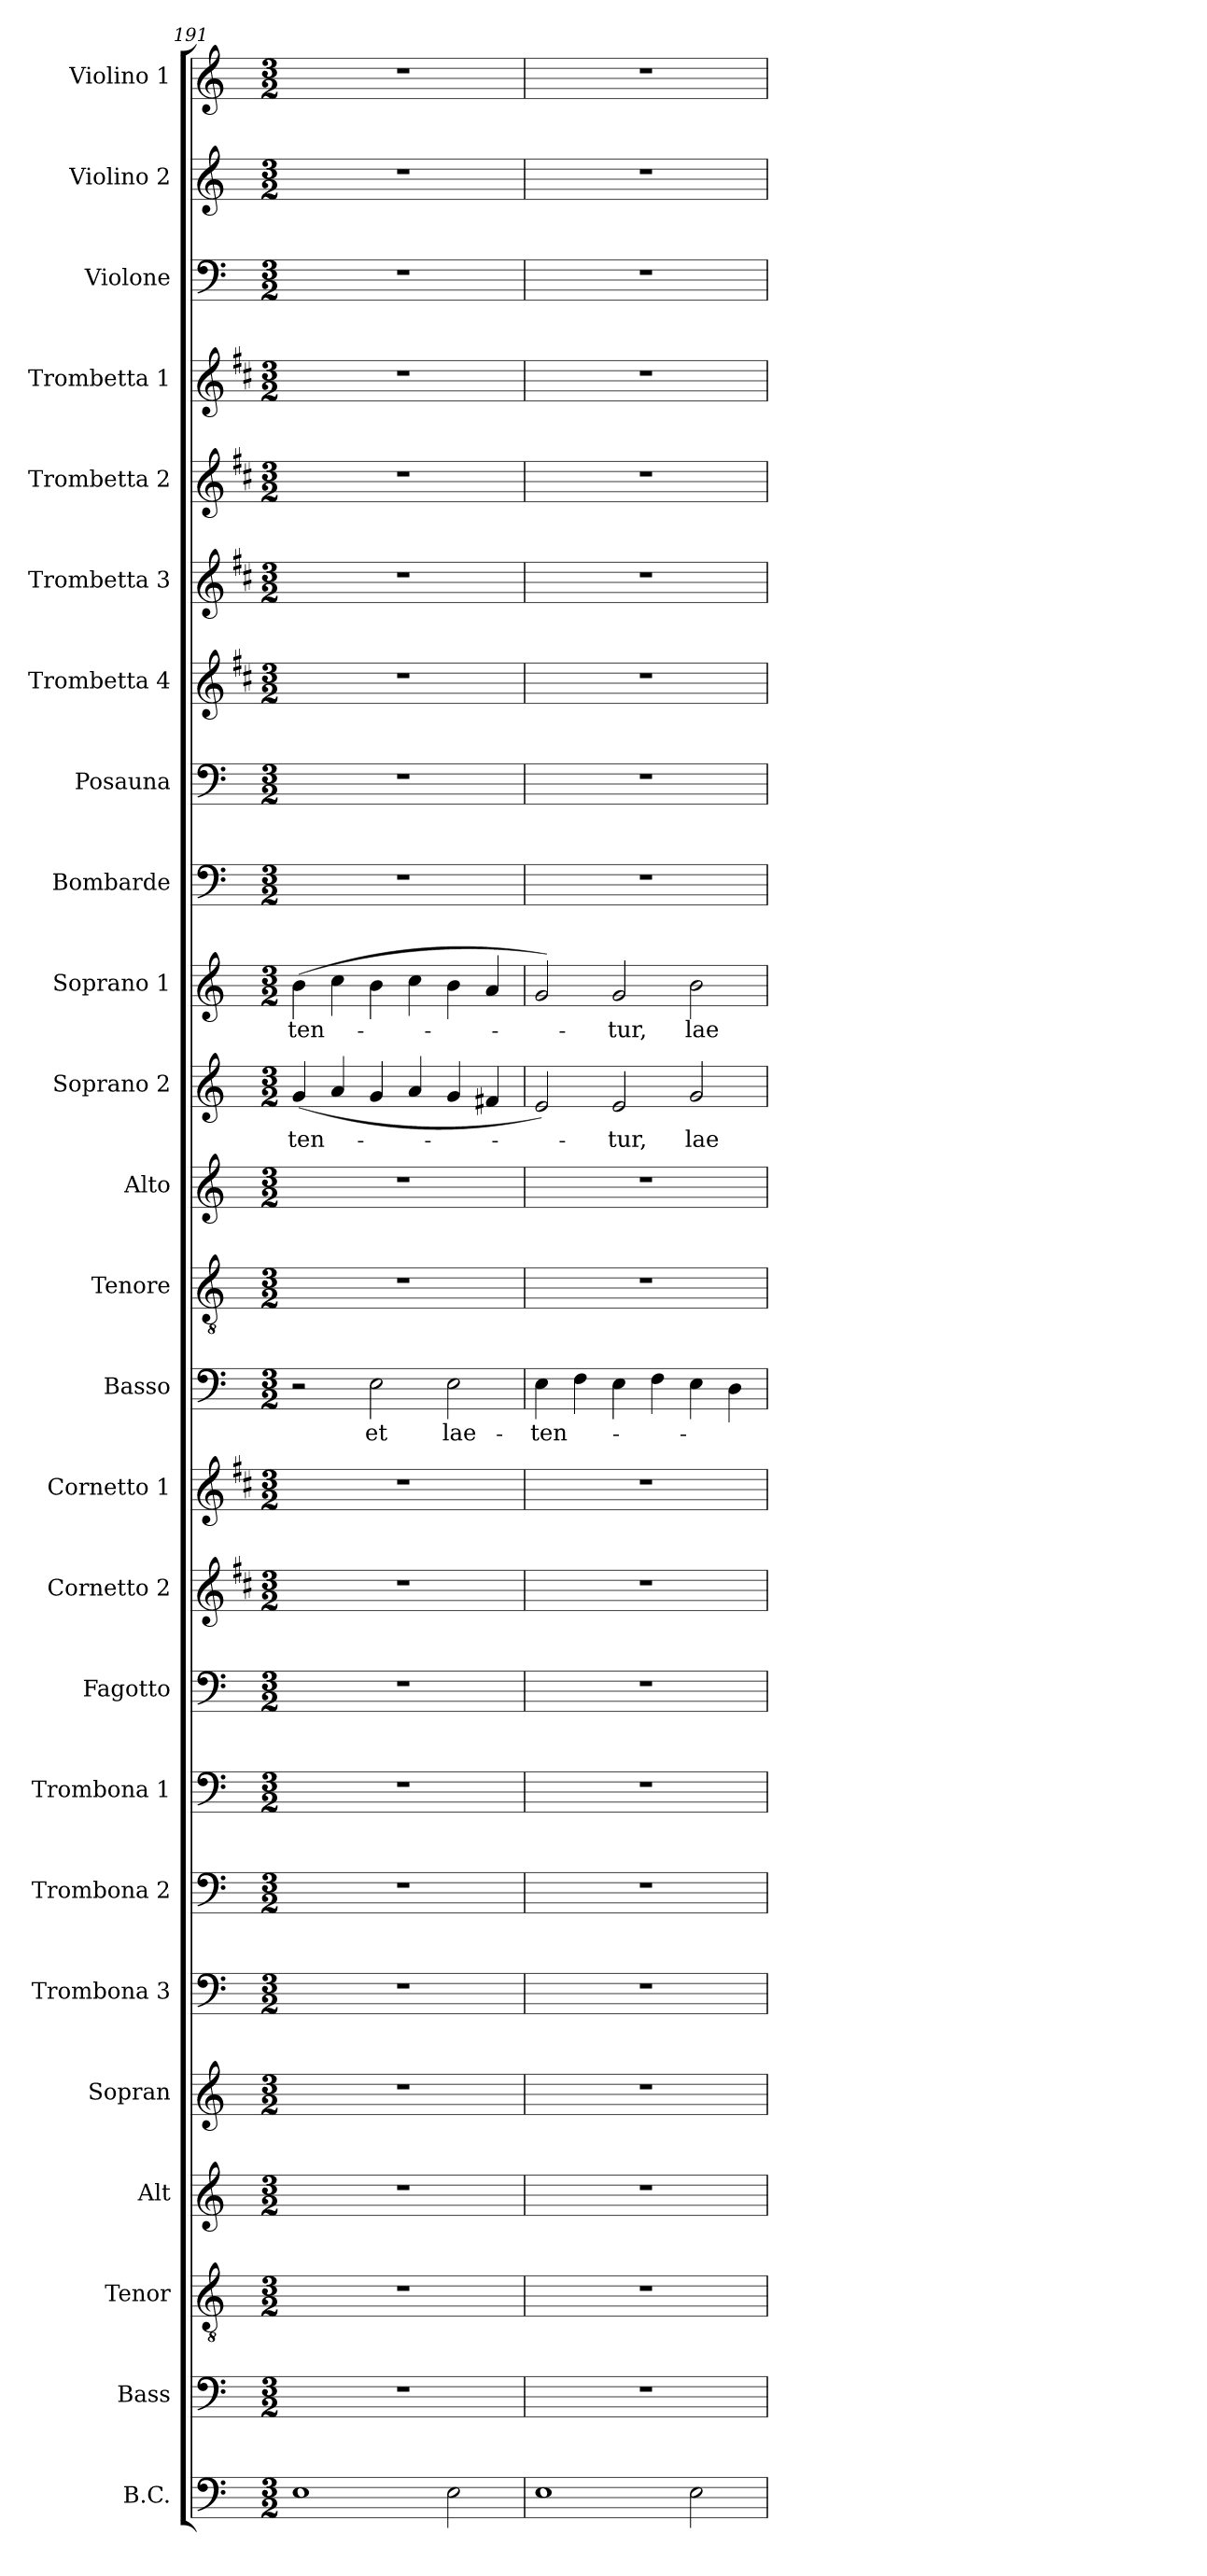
**kern	**kern	**kern	**kern	**kern	**kern	**kern	**kern	**kern	**kern	**kern	**kern	**text	**kern	**kern	**kern	**text	**kern	**text	**kern	**kern	**kern	**kern	**kern	**kern	**kern	**kern	**kern
*part25	*part24	*part23	*part22	*part21	*part20	*part19	*part18	*part17	*part16	*part15	*part14	*part14	*part13	*part12	*part11	*part11	*part10	*part10	*part9	*part8	*part7	*part6	*part5	*part4	*part3	*part2	*part1
*staff25	*staff24	*staff23	*staff22	*staff21	*staff20	*staff19	*staff18	*staff17	*staff16	*staff15	*staff14	*staff14	*staff13	*staff12	*staff11	*staff11	*staff10	*staff10	*staff9	*staff8	*staff7	*staff6	*staff5	*staff4	*staff3	*staff2	*staff1
*I"B.C.	*I"Bass	*I"Tenor	*I"Alt	*I"Sopran	*I"Trombona 3	*I"Trombona 2	*I"Trombona 1	*I"Fagotto	*I"Cornetto 2	*I"Cornetto 1	*I"Basso	*	*I"Tenore	*I"Alto	*I"Soprano 2	*	*I"Soprano 1	*	*I"Bombarde	*I"Posauna	*I"Trombetta 4	*I"Trombetta 3	*I"Trombetta 2	*I"Trombetta 1	*I"Violone	*I"Violino 2	*I"Violino 1
*I'B.C.	*I'B.	*I'T.	*I'A.	*I'S.	*I'Tbn. 2	*I'Tbn. 2	*I'Tbn. 1	*I'Fag.	*I'Cor. 2	*I'Cor. 1	*I'B.	*	*I'T.	*I'A.	*I'S.	*	*I'S.	*	*	*	*	*	*	*	*	*I'Vl. 2	*I'Vl. 1
*clefF4	*clefF4	*clefGv2	*clefG2	*clefG2	*clefF4	*clefF4	*clefF4	*clefF4	*clefG2	*clefG2	*clefF4	*	*clefGv2	*clefG2	*clefG2	*	*clefG2	*	*clefF4	*clefF4	*clefG2	*clefG2	*clefG2	*clefG2	*clefF4	*clefG2	*clefG2
*	*	*ITrd7c12	*	*	*	*	*	*	*ITrd1c2	*ITrd1c2	*	*	*ITrd7c12	*	*	*	*	*	*	*	*ITrd1c2	*ITrd1c2	*ITrd1c2	*ITrd1c2	*	*	*
*k[]	*k[]	*k[]	*k[]	*k[]	*k[]	*k[]	*k[]	*k[]	*k[]	*k[]	*k[]	*	*k[]	*k[]	*k[]	*	*k[]	*	*k[]	*k[]	*k[]	*k[]	*k[]	*k[]	*k[]	*k[]	*k[]
*C:	*C:	*C:	*C:	*C:	*C:	*C:	*C:	*C:	*C:	*C:	*C:	*	*C:	*C:	*C:	*	*C:	*	*C:	*C:	*C:	*C:	*C:	*C:	*C:	*C:	*C:
*M3/2	*M3/2	*M3/2	*M3/2	*M3/2	*M3/2	*M3/2	*M3/2	*M3/2	*M3/2	*M3/2	*M3/2	*	*M3/2	*M3/2	*M3/2	*	*M3/2	*	*M3/2	*M3/2	*M3/2	*M3/2	*M3/2	*M3/2	*M3/2	*M3/2	*M3/2
=191	=191	=191	=191	=191	=191	=191	=191	=191	=191	=191	=191	=191	=191	=191	=191	=191	=191	=191	=191	=191	=191	=191	=191	=191	=191	=191	=191
!	!LO:N:vis=1	!LO:N:vis=1	!LO:N:vis=1	!LO:N:vis=1	!LO:N:vis=1	!LO:N:vis=1	!LO:N:vis=1	!LO:N:vis=1	!LO:N:vis=1	!LO:N:vis=1	!	!	!LO:N:vis=1	!LO:N:vis=1	!	!	!	!	!	!	!	!	!	!	!	!	!
!	!	!	!	!	!	!	!	!	!	!	!	!	!	!	!	!LO:LY:b:color=#000000	!	!	!	!	!	!	!	!	!	!	!
!	!	!	!	!	!	!	!	!	!	!	!	!	!	!	!	!	!	!LO:LY:b:color=#000000	!LO:N:vis=1	!LO:N:vis=1	!LO:N:vis=1	!LO:N:vis=1	!LO:N:vis=1	!LO:N:vis=1	!LO:N:vis=1	!LO:N:vis=1	!LO:N:vis=1
1Ei	1.r	1.r	1.r	1.r	1.r	1.r	1.r	1.r	1.r	1.r	2r	.	1.r	1.r	(4gi/	-ten-	(4bi\	-ten-	1.r	1.r	1.r	1.r	1.r	1.r	1.r	1.r	1.r
.	.	.	.	.	.	.	.	.	.	.	.	.	.	.	4ai/	.	4cci\	.	.	.	.	.	.	.	.	.	.
!	!	!	!	!	!	!	!	!	!	!	!	!LO:LY:b:color=#000000	!	!	!	!	!	!	!	!	!	!	!	!	!	!	!
.	.	.	.	.	.	.	.	.	.	.	2Ei\	et	.	.	4gi/	.	4bi\	.	.	.	.	.	.	.	.	.	.
.	.	.	.	.	.	.	.	.	.	.	.	.	.	.	4ai/	.	4cci\	.	.	.	.	.	.	.	.	.	.
!	!	!	!	!	!	!	!	!	!	!	!	!LO:LY:b:color=#000000	!	!	!	!	!	!	!	!	!	!	!	!	!	!	!
2Ei\	.	.	.	.	.	.	.	.	.	.	2Ei\	lae-	.	.	4gi/	.	4bi\	.	.	.	.	.	.	.	.	.	.
.	.	.	.	.	.	.	.	.	.	.	.	.	.	.	4f#Xi/	.	4ai/	.	.	.	.	.	.	.	.	.	.
=192	=192	=192	=192	=192	=192	=192	=192	=192	=192	=192	=192	=192	=192	=192	=192	=192	=192	=192	=192	=192	=192	=192	=192	=192	=192	=192	=192
!	!LO:N:vis=1	!LO:N:vis=1	!LO:N:vis=1	!LO:N:vis=1	!LO:N:vis=1	!LO:N:vis=1	!LO:N:vis=1	!LO:N:vis=1	!LO:N:vis=1	!LO:N:vis=1	!	!	!	!	!	!	!	!	!	!	!	!	!	!	!	!	!
!	!	!	!	!	!	!	!	!	!	!	!	!LO:LY:b:color=#000000	!LO:N:vis=1	!LO:N:vis=1	!	!	!	!	!LO:N:vis=1	!LO:N:vis=1	!LO:N:vis=1	!LO:N:vis=1	!LO:N:vis=1	!LO:N:vis=1	!LO:N:vis=1	!LO:N:vis=1	!LO:N:vis=1
1Ei	1.r	1.r	1.r	1.r	1.r	1.r	1.r	1.r	1.r	1.r	4Ei\	-ten-	1.r	1.r	2ei/)	.	2gi/)	.	1.r	1.r	1.r	1.r	1.r	1.r	1.r	1.r	1.r
.	.	.	.	.	.	.	.	.	.	.	4Fi\	.	.	.	.	.	.	.	.	.	.	.	.	.	.	.	.
!	!	!	!	!	!	!	!	!	!	!	!	!	!	!	!	!LO:LY:b:color=#000000	!	!	!	!	!	!	!	!	!	!	!
!	!	!	!	!	!	!	!	!	!	!	!	!	!	!	!	!	!	!LO:LY:b:color=#000000	!	!	!	!	!	!	!	!	!
.	.	.	.	.	.	.	.	.	.	.	4Ei\	.	.	.	2ei/	-tur,	2gi/	-tur,	.	.	.	.	.	.	.	.	.
.	.	.	.	.	.	.	.	.	.	.	4Fi\	.	.	.	.	.	.	.	.	.	.	.	.	.	.	.	.
!	!	!	!	!	!	!	!	!	!	!	!	!	!	!	!	!LO:LY:b:color=#000000	!	!	!	!	!	!	!	!	!	!	!
!	!	!	!	!	!	!	!	!	!	!	!	!	!	!	!	!	!	!LO:LY:b:color=#000000	!	!	!	!	!	!	!	!	!
2Ei\	.	.	.	.	.	.	.	.	.	.	4Ei\	.	.	.	2gi/	lae-	2bi\	lae-	.	.	.	.	.	.	.	.	.
.	.	.	.	.	.	.	.	.	.	.	4Di\	.	.	.	.	.	.	.	.	.	.	.	.	.	.	.	.
=	=	=	=	=	=	=	=	=	=	=	=	=	=	=	=	=	=	=	=	=	=	=	=	=	=	=	=
*-	*-	*-	*-	*-	*-	*-	*-	*-	*-	*-	*-	*-	*-	*-	*-	*-	*-	*-	*-	*-	*-	*-	*-	*-	*-	*-	*-
